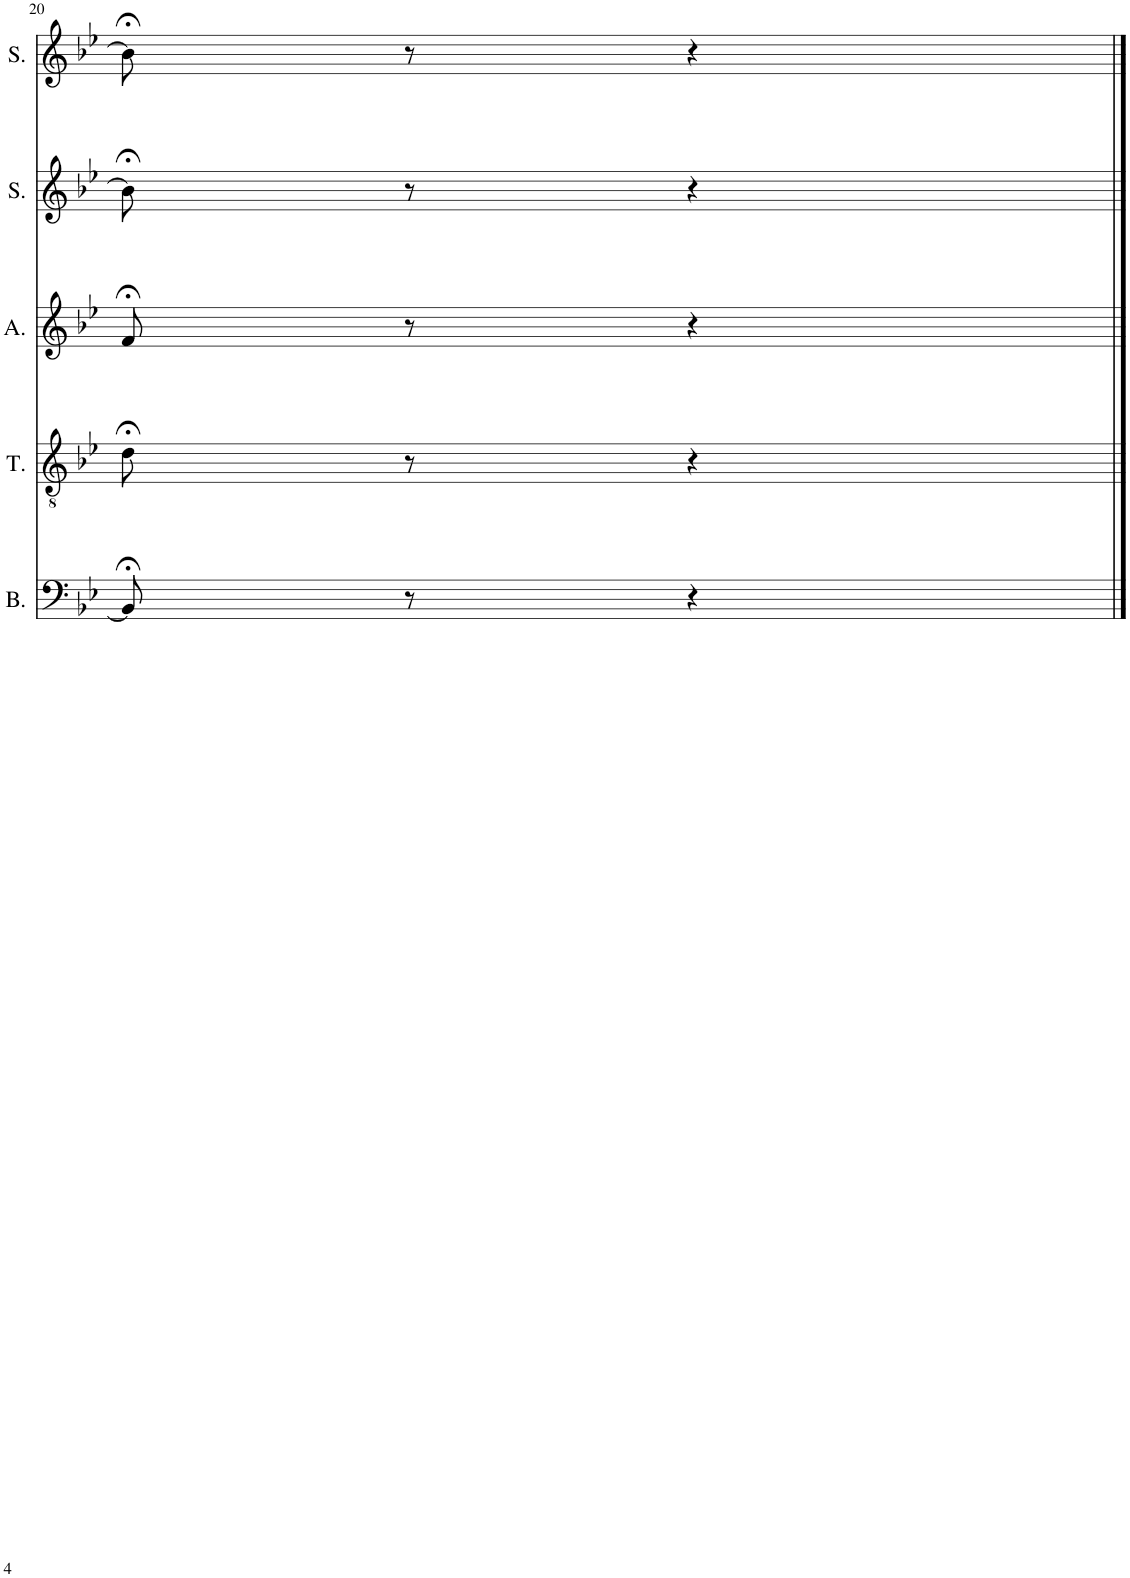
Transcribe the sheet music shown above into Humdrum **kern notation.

**kern	**kern	**kern	**kern	**kern
*part5	*part4	*part3	*part2	*part1
*staff5	*staff4	*staff3	*staff2	*staff1
*I"Basse	*I"Ténor	*I"Alto	*I"Soprano	*I"Solo
*I'B.	*I'T.	*I'A.	*I'S.	*I'S.
!!LO:PB:g=z
*clefF4	*clefGv2	*clefG2	*clefG2	*clefG2
*k[b-e-]	*k[b-e-]	*k[b-e-]	*k[b-e-]	*k[b-e-]
*M2/4	*M2/4	*M2/4	*M2/4	*M2/4
=20	=20	=20	=20	=20
8BB-;</]	8d;<\	8f;</	8b-;<\]	8b-;<\]
8r	8r	8r	8r	8r
4r	4r	4r	4r	4r
==	==	==	==	==
*-	*-	*-	*-	*-
